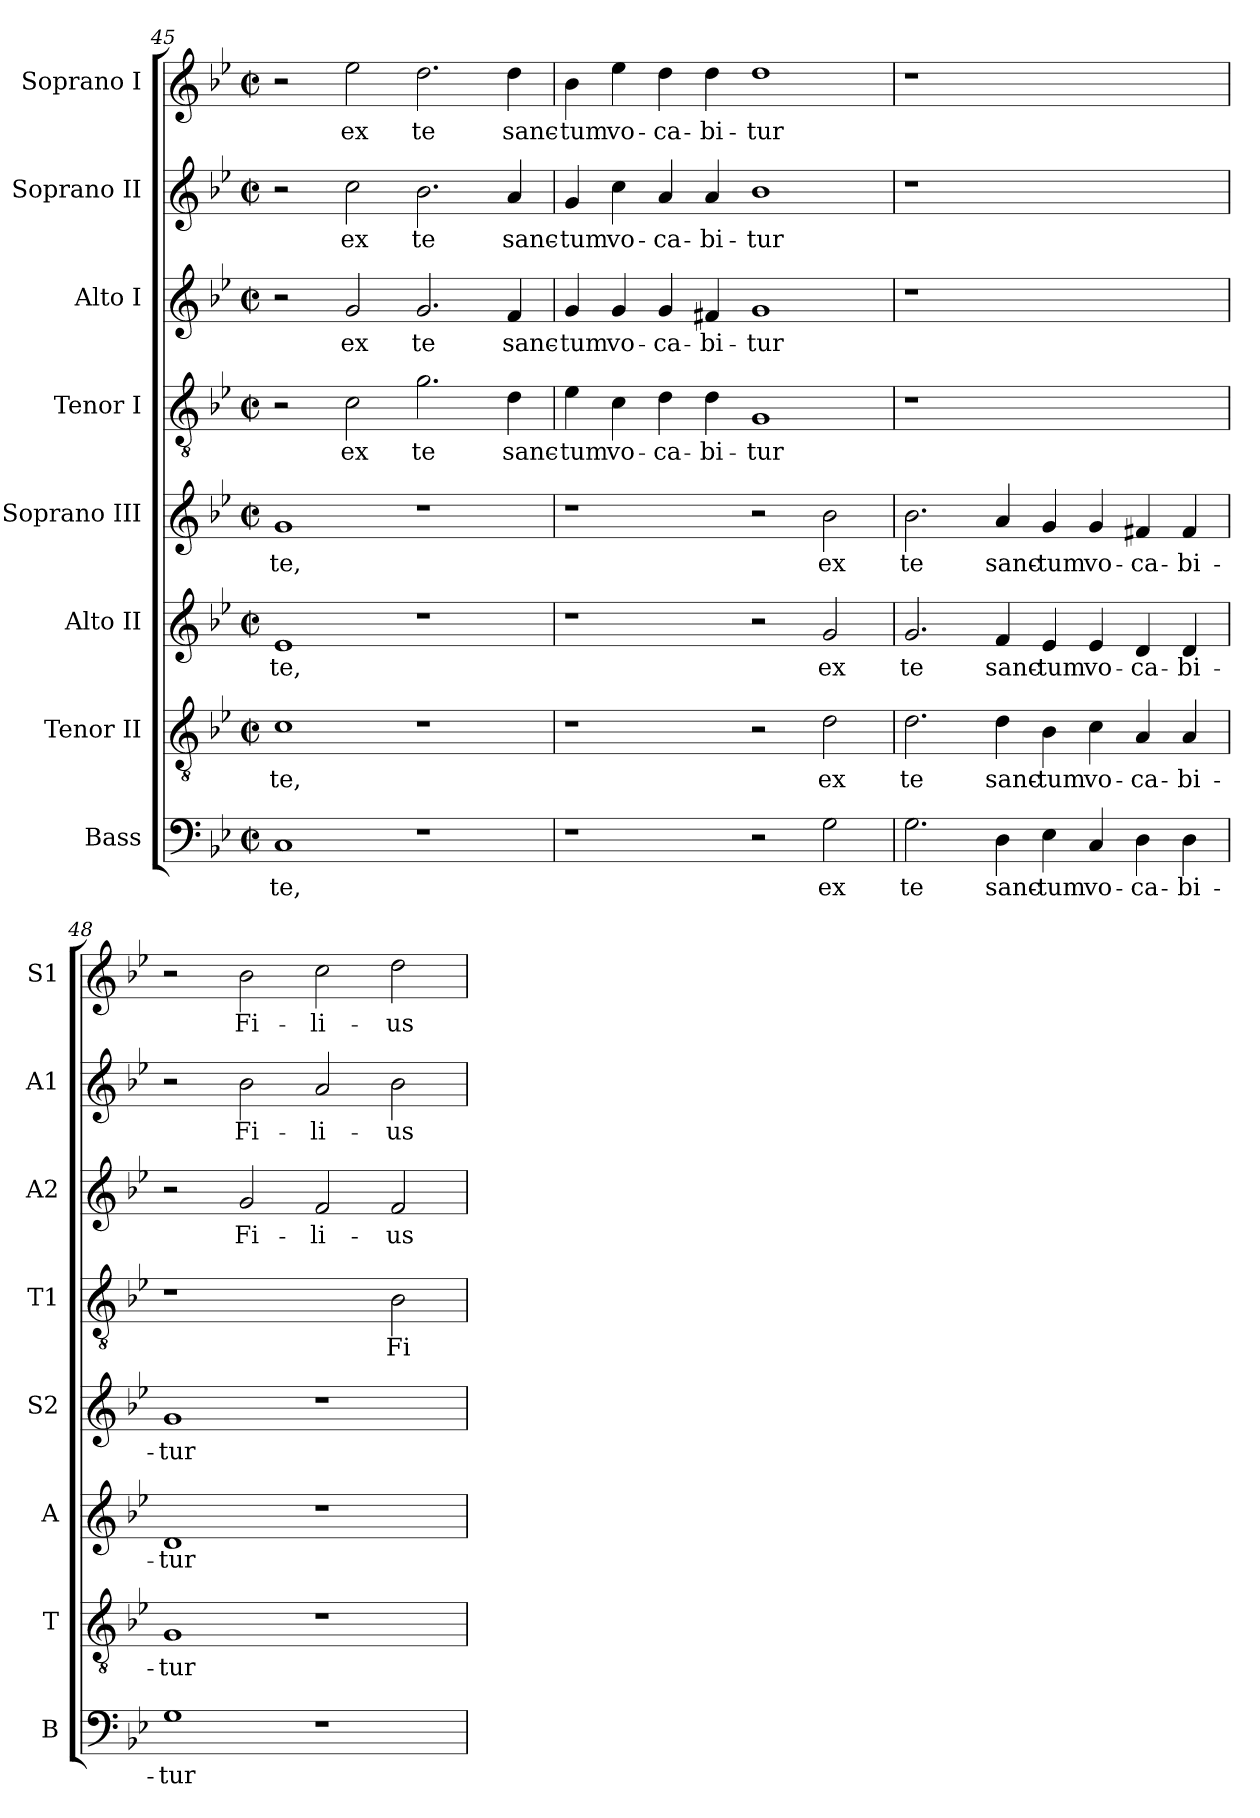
**kern	**text	**kern	**text	**kern	**text	**kern	**text	**kern	**text	**kern	**text	**kern	**text	**kern	**text
*part8	*part8	*part7	*part7	*part6	*part6	*part5	*part5	*part4	*part4	*part3	*part3	*part2	*part2	*part1	*part1
*staff8	*staff8	*staff7	*staff7	*staff6	*staff6	*staff5	*staff5	*staff4	*staff4	*staff3	*staff3	*staff2	*staff2	*staff1	*staff1
*I"Bass	*	*I"Tenor II	*	*I"Alto II	*	*I"Soprano III	*	*I"Tenor I	*	*I"Alto I	*	*I"Soprano II	*	*I"Soprano I	*
*I'B	*	*I'T	*	*I'A	*	*I'S2	*	*I'T1	*	*I'A2	*	*I'A1	*	*I'S1	*
!!LO:LB:g=z
*clefF4	*	*clefGv2	*	*clefG2	*	*clefG2	*	*clefGv2	*	*clefG2	*	*clefG2	*	*clefG2	*
*	*	*	*	*ITrd7c12	*	*	*	*	*	*	*	*	*	*	*
*k[b-e-]	*	*k[b-e-]	*	*k[b-e-]	*	*k[b-e-]	*	*k[b-e-]	*	*k[b-e-]	*	*k[b-e-]	*	*k[b-e-]	*
*B-:	*	*B-:	*	*B-:	*	*B-:	*	*B-:	*	*B-:	*	*B-:	*	*B-:	*
*M2/2	*	*M2/2	*	*M2/2	*	*M2/2	*	*M2/2	*	*M2/2	*	*M2/2	*	*M2/2	*
*met(c|)	*	*met(c|)	*	*met(c|)	*	*met(c|)	*	*met(c|)	*	*met(c|)	*	*met(c|)	*	*met(c|)	*
=45	=45	=45	=45	=45	=45	=45	=45	=45	=45	=45	=45	=45	=45	=45	=45
!	!LO:LY:b	!	!LO:LY:b	!	!LO:LY:b	!	!LO:LY:b	!	!	!	!	!	!	!	!
1C	te,	1c	te,	1E-	te,	1g	te,	2r	.	2r	.	2r	.	2r	.
!	!	!	!	!	!	!	!	!	!LO:LY:b	!	!LO:LY:b	!	!LO:LY:b	!	!LO:LY:b
.	.	.	.	.	.	.	.	2c\	ex	2g/	ex	2cc\	ex	2ee-\	ex
!	!	!	!	!	!	!	!	!	!LO:LY:b	!	!LO:LY:b	!	!LO:LY:b	!	!LO:LY:b
1r	.	1r	.	1r	.	1r	.	2.g\	te	2.g/	te	2.b-\	te	2.dd\	te
!	!	!	!	!	!	!	!	!	!LO:LY:b	!	!LO:LY:b	!	!LO:LY:b	!	!LO:LY:b
.	.	.	.	.	.	.	.	4d\	sanc-	4f/	sanc-	4a/	sanc-	4dd\	sanc-
=46	=46	=46	=46	=46	=46	=46	=46	=46	=46	=46	=46	=46	=46	=46	=46
!	!	!	!	!	!	!	!	!	!LO:LY:b	!	!LO:LY:b	!	!LO:LY:b	!	!LO:LY:b
1r	.	1r	.	1r	.	1r	.	4e-\	-tum	4g/	-tum	4g/	-tum	4b-\	-tum
!	!	!	!	!	!	!	!	!	!LO:LY:b	!	!LO:LY:b	!	!LO:LY:b	!	!LO:LY:b
.	.	.	.	.	.	.	.	4c\	vo-	4g/	vo-	4cc\	vo-	4ee-\	vo-
!	!	!	!	!	!	!	!	!	!LO:LY:b	!	!LO:LY:b	!	!LO:LY:b	!	!LO:LY:b
.	.	.	.	.	.	.	.	4d\	-ca-	4g/	-ca-	4a/	-ca-	4dd\	-ca-
!	!	!	!	!	!	!	!	!	!LO:LY:b	!	!LO:LY:b	!	!LO:LY:b	!	!LO:LY:b
.	.	.	.	.	.	.	.	4d\	-bi-	4f#X/	-bi-	4a/	-bi-	4dd\	-bi-
!	!	!	!	!	!	!	!	!	!LO:LY:b	!	!LO:LY:b	!	!LO:LY:b	!	!LO:LY:b
2r	.	2r	.	2r	.	2r	.	1G	-tur	1g	-tur	1b-	-tur	1dd	-tur
!	!LO:LY:b	!	!LO:LY:b	!	!LO:LY:b	!	!LO:LY:b	!	!	!	!	!	!	!	!
2G\	ex	2d\	ex	2G/	ex	2b-\	ex	.	.	.	.	.	.	.	.
=47	=47	=47	=47	=47	=47	=47	=47	=47	=47	=47	=47	=47	=47	=47	=47
!	!LO:LY:b	!	!LO:LY:b	!	!LO:LY:b	!	!LO:LY:b	!LO:N:vis=1	!	!LO:N:vis=1	!	!LO:N:vis=1	!	!LO:N:vis=1	!
2.G\	te	2.d\	te	2.G/	te	2.b-\	te	1r	.	1r	.	1r	.	1r	.
!	!LO:LY:b	!	!LO:LY:b	!	!LO:LY:b	!	!LO:LY:b	!	!	!	!	!	!	!	!
4D\	sanc-	4d\	sanc-	4F/	sanc-	4a/	sanc-	.	.	.	.	.	.	.	.
!	!LO:LY:b	!	!LO:LY:b	!	!LO:LY:b	!	!LO:LY:b	!	!	!	!	!	!	!	!
4E-\	-tum	4B-\	-tum	4E-/	-tum	4g/	-tum	1ryy	.	1ryy	.	1ryy	.	1ryy	.
!	!LO:LY:b	!	!LO:LY:b	!	!LO:LY:b	!	!LO:LY:b	!	!	!	!	!	!	!	!
4C/	vo-	4c\	vo-	4E-/	vo-	4g/	vo-	.	.	.	.	.	.	.	.
!	!LO:LY:b	!	!LO:LY:b	!	!LO:LY:b	!	!LO:LY:b	!	!	!	!	!	!	!	!
4D\	-ca-	4A/	-ca-	4D/	-ca-	4f#X/	-ca-	.	.	.	.	.	.	.	.
!	!LO:LY:b	!	!LO:LY:b	!	!LO:LY:b	!	!LO:LY:b	!	!	!	!	!	!	!	!
4D\	-bi-	4A/	-bi-	4D/	-bi-	4f#/	-bi-	.	.	.	.	.	.	.	.
=48	=48	=48	=48	=48	=48	=48	=48	=48	=48	=48	=48	=48	=48	=48	=48
!	!LO:LY:b	!	!LO:LY:b	!	!LO:LY:b	!	!LO:LY:b	!	!	!	!	!	!	!	!
1G	-tur	1G	-tur	1D	-tur	1g	-tur	1r	.	2r	.	2r	.	2r	.
!	!	!	!	!	!	!	!	!	!	!	!LO:LY:b	!	!LO:LY:b	!	!LO:LY:b
.	.	.	.	.	.	.	.	.	.	2g/	Fi-	2b-\	Fi-	2b-\	Fi-
!	!	!	!	!	!	!	!	!	!	!	!LO:LY:b	!	!LO:LY:b	!	!LO:LY:b
1r	.	1r	.	1r	.	1r	.	2ryy	.	2f/	-li-	2a/	-li-	2cc\	-li-
!	!	!	!	!	!	!	!	!	!LO:LY:b	!	!LO:LY:b	!	!LO:LY:b	!	!LO:LY:b
.	.	.	.	.	.	.	.	2B-\	Fi-	2f/	-us	2b-\	-us	2dd\	-us
=	=	=	=	=	=	=	=	=	=	=	=	=	=	=	=
*-	*-	*-	*-	*-	*-	*-	*-	*-	*-	*-	*-	*-	*-	*-	*-
